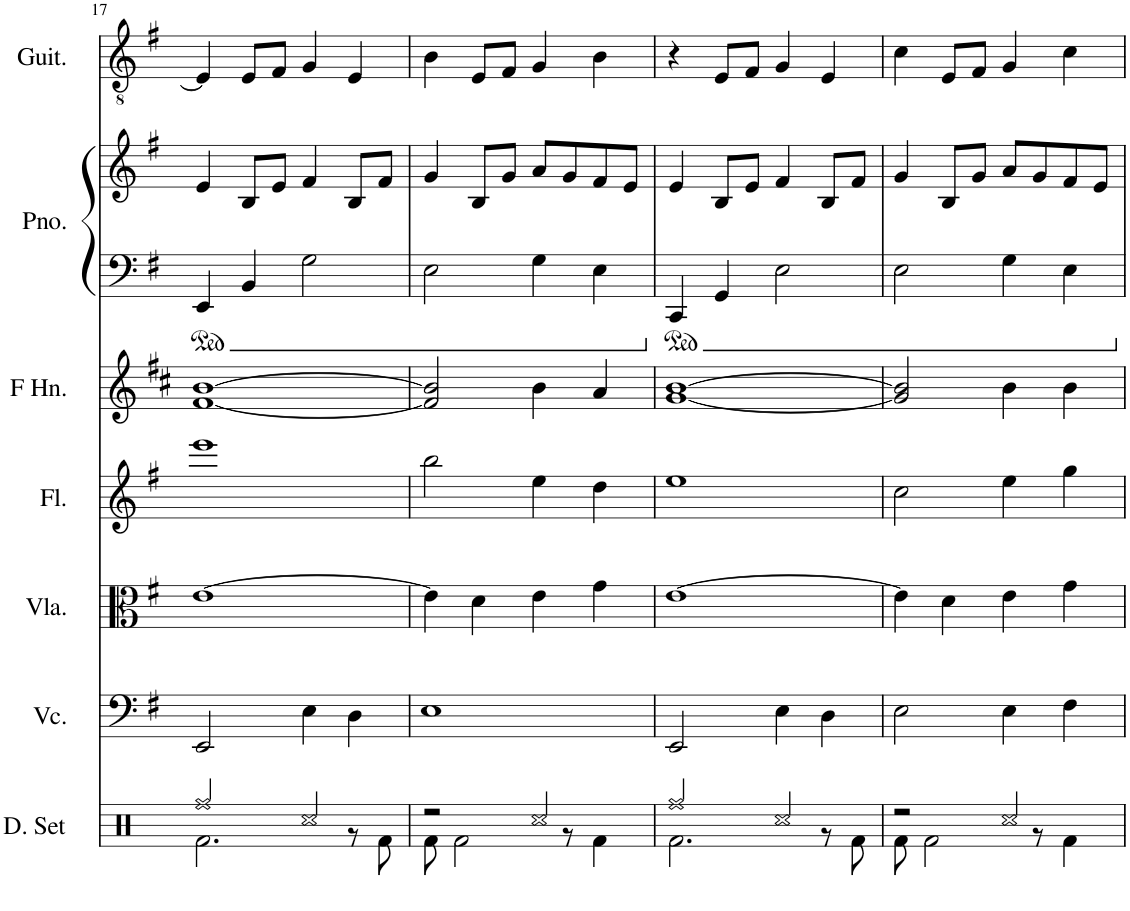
**kern	**kern	**kern	**kern	**kern	**kern	**kern	**kern
*part7	*part6	*part5	*part4	*part3	*part2	*part2	*part1
*staff8	*staff7	*staff6	*staff5	*staff4	*staff3	*staff2	*staff1
*I"Drumset	*I"Violoncello	*I"Viola	*I"Flute	*I"Horn in F	*I"Piano	*	*I"Acoustic Guitar
*I'D. Set	*I'Vc.	*I'Vla.	*I'Fl.	*	*I'Pno.	*	*I'Guit.
!!LO:PB:g=z
*clefX	*clefF4	*clefC3	*clefG2	*clefG2	*clefF4	*clefG2	*clefGv2
*	*	*	*	*Trd4c7	*	*	*
*k[]	*k[f#]	*k[f#]	*k[f#]	*k[f#c#]	*k[f#]	*k[f#]	*k[f#]
*M4/4	*M4/4	*M4/4	*M4/4	*M4/4	*M4/4	*M4/4	*M4/4
=17	=17	=17	=17	=17	=17	=17	=17
*^	*	*	*	*	*	*	*
2Rff/	2.Rf\	2EE/	[1e	1eee	[1f# [1b	4EE/	4e/	4E/]
.	.	.	.	.	.	4BB/	8B/L	8E/L
.	.	.	.	.	.	.	8e/J	8F#/J
2Rcc/	.	4E\	.	.	.	2G\	4f#/	4G/
.	8r	4D\	.	.	.	.	8B/L	4E/
.	8Rf\	.	.	.	.	.	8f#/J	.
=18	=18	=18	=18	=18	=18	=18	=18	=18
2r	8Rf\	1E	4e\]	2bb\	2f#/] 2b/]	2E\	4g/	4B\
.	2Rf\	.	.	.	.	.	.	.
.	.	.	4d\	.	.	.	8B/L	8E/L
.	.	.	.	.	.	.	8g/J	8F#/J
2Rcc/	.	.	4e\	4ee\	4b\	4G\	8a/L	4G/
.	8r	.	.	.	.	.	8g/	.
.	4Rf\	.	4g\	4dd\	4a/	4E\	8f#/	4B\
.	.	.	.	.	.	.	8e/J	.
=19	=19	=19	=19	=19	=19	=19	=19	=19
2Rff/	2.Rf\	2EE/	[1e	1ee	[1g [1b	4CC/	4e/	4r
.	.	.	.	.	.	4GG/	8B/L	8E/L
.	.	.	.	.	.	.	8e/J	8F#/J
2Rcc/	.	4E\	.	.	.	2E\	4f#/	4G/
.	8r	4D\	.	.	.	.	8B/L	4E/
.	8Rf\	.	.	.	.	.	8f#/J	.
=20	=20	=20	=20	=20	=20	=20	=20	=20
2r	8Rf\	2E\	4e\]	2cc\	2g/] 2b/]	2E\	4g/	4c\
.	2Rf\	.	.	.	.	.	.	.
.	.	.	4d\	.	.	.	8B/L	8E/L
.	.	.	.	.	.	.	8g/J	8F#/J
2Rcc/	.	4E\	4e\	4ee\	4b\	4G\	8a/L	4G/
.	8r	.	.	.	.	.	8g/	.
.	4Rf\	4F#\	4g\	4gg\	4b\	4E\	8f#/	4c\
.	.	.	.	.	.	.	8e/J	.
*v	*v	*	*	*	*	*	*	*
=	=	=	=	=	=	=	=
*-	*-	*-	*-	*-	*-	*-	*-
